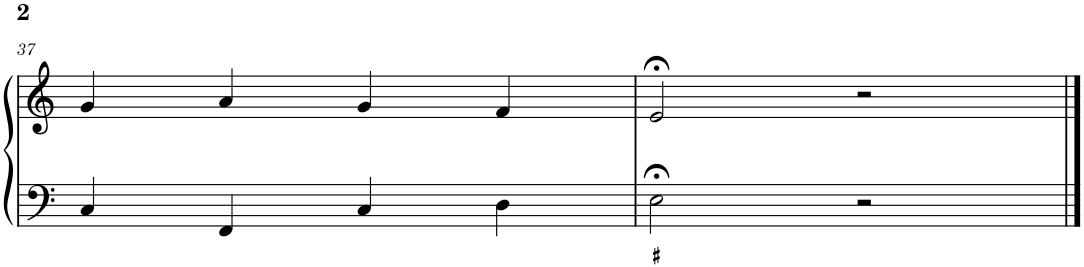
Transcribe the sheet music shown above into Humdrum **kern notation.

**kern	**kern
*part1	*part1
*staff2	*staff1
*I"Piano	*
*I'Pno.	*
!!LO:PB:g=z
*clefF4	*clefG2
*k[]	*k[]
*M4/4	*M4/4
*met(c)	*met(c)
=37	=37
4C/	4g/
4FF/	4a/
4C/	4g/
4D\	4f/
=38	=38
2E;<\	2e;</
2r	2r
==	==
*-	*-
